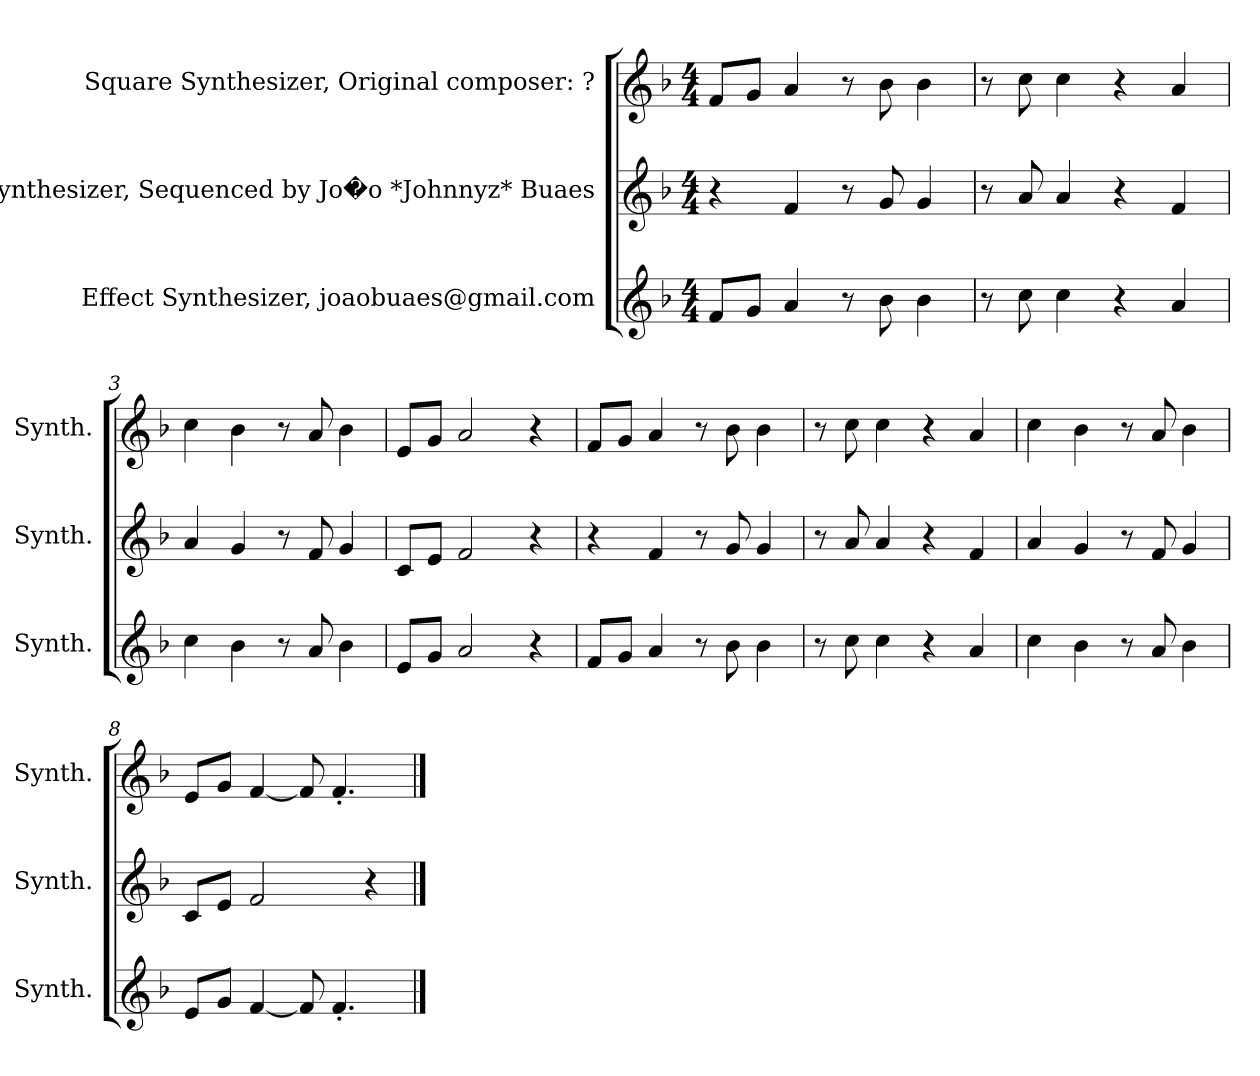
**kern	**kern	**kern
*part3	*part2	*part1
*staff3	*staff2	*staff1
*I"Effect Synthesizer, joaobuaes@gmail.com	*I"Square Synthesizer, Sequenced by Jo�o *Johnnyz* Buaes	*I"Square Synthesizer, Original composer: ?
*I'Synth.	*I'Synth.	*I'Synth.
*clefG2	*clefG2	*clefG2
*k[b-]	*k[b-]	*k[b-]
*M4/4	*M4/4	*M4/4
*MM140	*MM140	*MM140
=1	=1	=1
8f/L	4r	8f/L
8g/J	.	8g/J
4a/	4f/	4a/
8r	8r	8r
8b-\	8g/	8b-\
4b-\	4g/	4b-\
=2	=2	=2
8r	8r	8r
8cc\	8a/	8cc\
4cc\	4a/	4cc\
4r	4r	4r
4a/	4f/	4a/
=3	=3	=3
4cc\	4a/	4cc\
4b-\	4g/	4b-\
8r	8r	8r
8a/	8f/	8a/
4b-\	4g/	4b-\
!!LO:LB:g=z
=4	=4	=4
8e/L	8c/L	8e/L
8g/J	8e/J	8g/J
2a/	2f/	2a/
4r	4r	4r
=5	=5	=5
8f/L	4r	8f/L
8g/J	.	8g/J
4a/	4f/	4a/
8r	8r	8r
8b-\	8g/	8b-\
4b-\	4g/	4b-\
=6	=6	=6
8r	8r	8r
8cc\	8a/	8cc\
4cc\	4a/	4cc\
4r	4r	4r
4a/	4f/	4a/
=7	=7	=7
4cc\	4a/	4cc\
4b-\	4g/	4b-\
8r	8r	8r
8a/	8f/	8a/
4b-\	4g/	4b-\
=8	=8	=8
8e/L	8c/L	8e/L
8g/J	8e/J	8g/J
[4f/	2f/	[4f/
8f/]	.	8f/]
4.f'/	.	4.f'/
.	4r	.
==	==	==
*-	*-	*-
